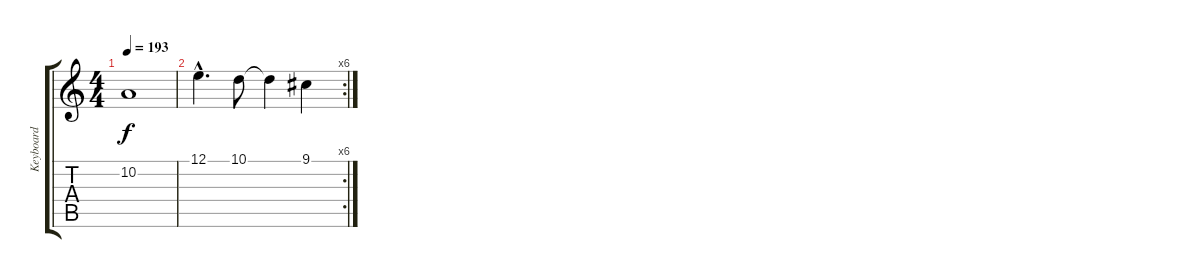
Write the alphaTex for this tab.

\track ("Keyboard" "Keyboard") {instrument electricgrandpiano}
\staff {score tabs}
\tuning (E4 B3 G3 D3 A2 E2) {hide}
\ts (4 4)
\tempo 193
\clef g2
\ks c
10.2.1{dy f} |
\rc 6
12.1{hac}.4{d} 10.1.8 10.1{t}.4 9.1.4
